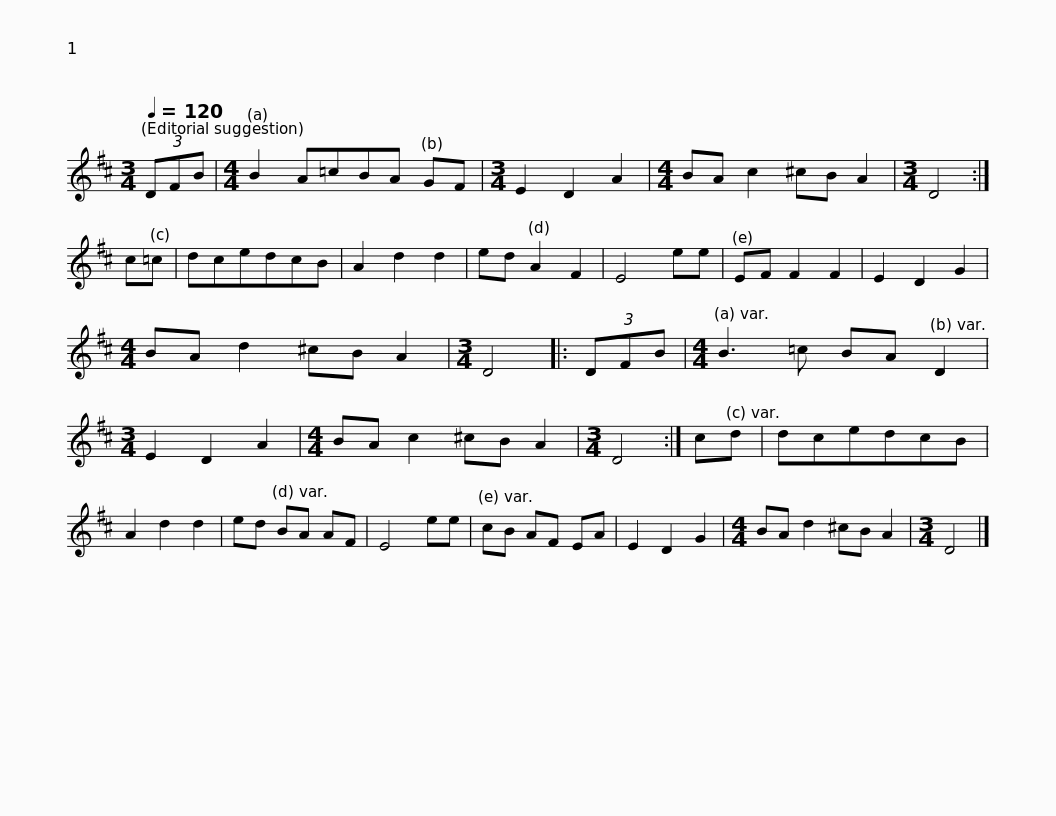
X:1
L:1/8
Q:1/4=120
M:3/4
I:linebreak $
K:D
V:1 treble
V:1
 (3DFB |[M:4/4] B2 A=cBA GF |[M:3/4] E2 D2 A2 |[M:4/4] BA c2 ^cB A2 |[M:3/4] D4 :| %5
 c=c | dcedcB |$ A2 d2 d2 | ed A2 F2 | E4 ee | %10
 EF F2 F2 | E2 D2 G2 |[M:4/4] BA d2 ^cB A2 |[M:3/4] D4 |:$ (3DFB | %15
[M:4/4] B3 =c BA D2 |[M:3/4] E2 D2 A2 |[M:4/4] BA c2 ^cB A2 |[M:3/4] D4 :| cd | %20
 dcedcB |$ A2 d2 d2 | ed BA AF | E4 ee | cB AF EA | %25
 E2 D2 G2 |[M:4/4] BA d2 ^cB A2 |[M:3/4] D4 |] %28
